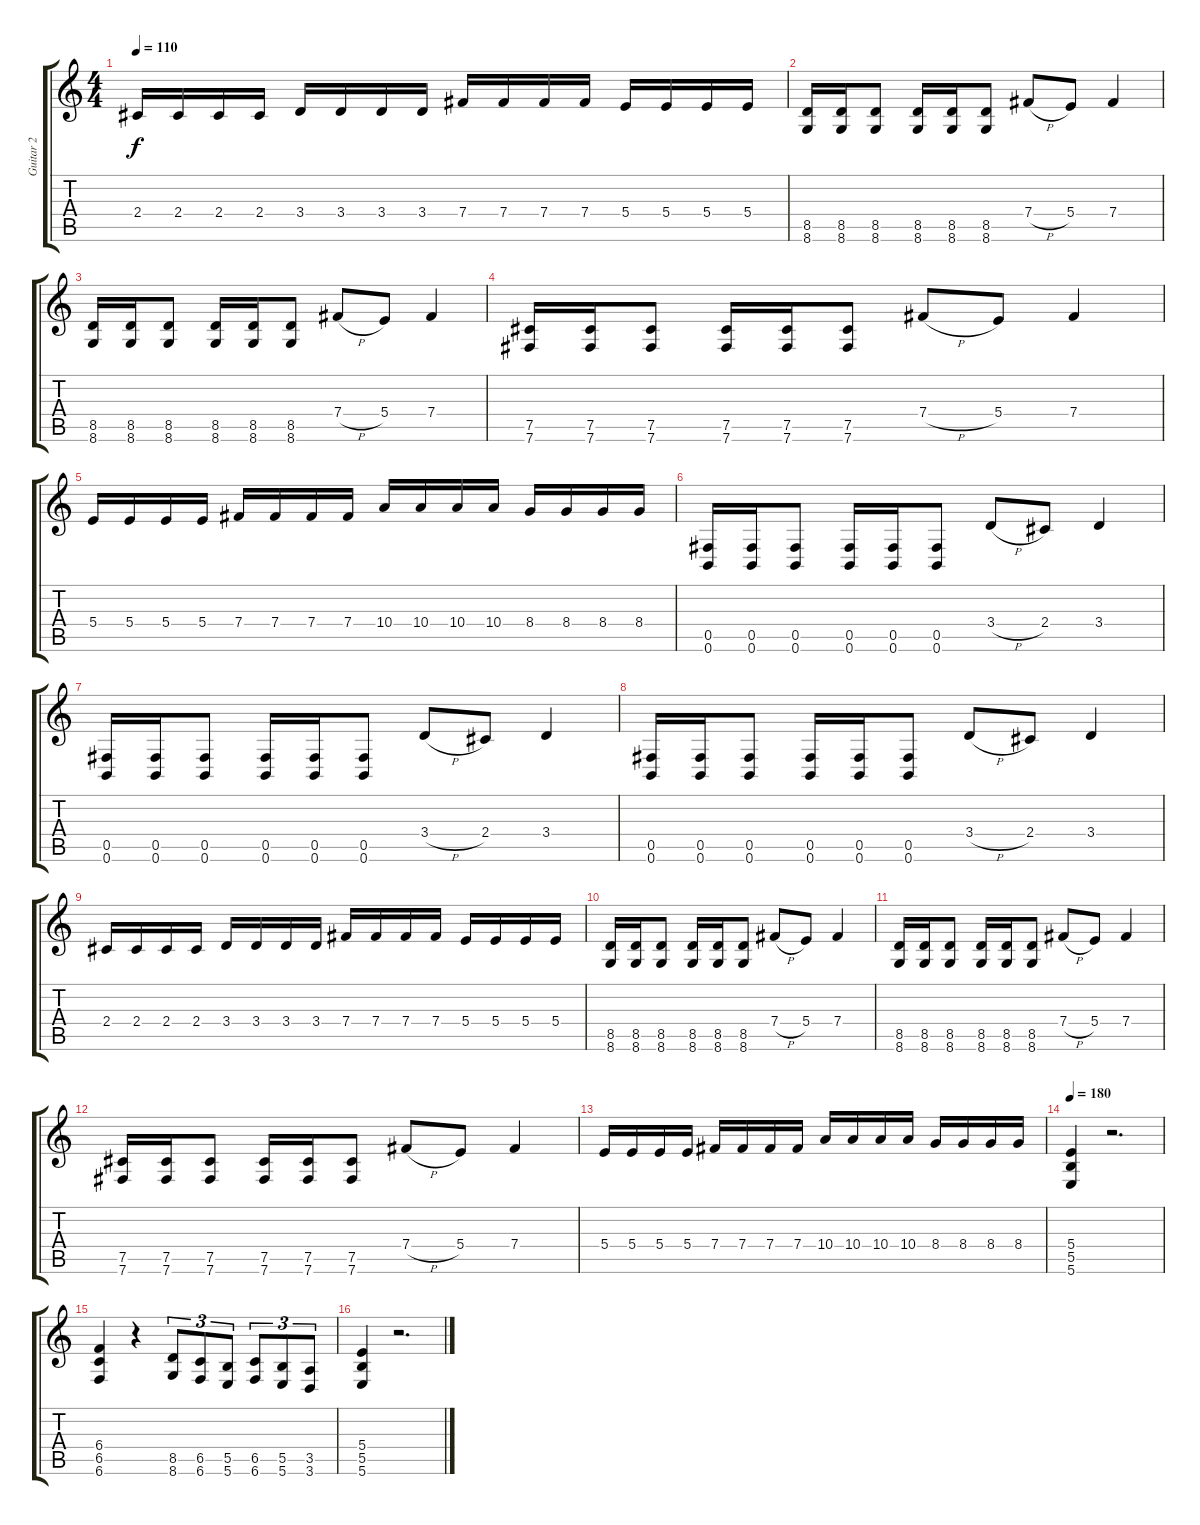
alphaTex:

\track ("Guitar 2" "Guitar 2") {instrument distortionguitar}
\staff {score tabs}
\tuning (Db4 Ab3 E3 B2 Gb2 B1) {hide}
\ts (4 4)
\tempo 110
\clef g2
\ks c
2.4.16{dy f} 2.4.16 2.4.16 2.4.16 3.4.16 3.4.16 3.4.16 3.4.16 7.4.16 7.4.16 7.4.16 7.4.16 5.4.16 5.4.16 5.4.16 5.4.16 |
(8.5 8.6).16 (8.5 8.6).16 (8.5 8.6).8 (8.5 8.6).16 (8.5 8.6).16 (8.5 8.6).8 7.4{h}.8 5.4.8 7.4.4 |
(8.5 8.6).16 (8.5 8.6).16 (8.5 8.6).8 (8.5 8.6).16 (8.5 8.6).16 (8.5 8.6).8 7.4{h}.8 5.4.8 7.4.4 |
(7.5 7.6).16 (7.5 7.6).16 (7.5 7.6).8 (7.5 7.6).16 (7.5 7.6).16 (7.5 7.6).8 7.4{h}.8 5.4.8 7.4.4 |
5.4.16 5.4.16 5.4.16 5.4.16 7.4.16 7.4.16 7.4.16 7.4.16 10.4.16 10.4.16 10.4.16 10.4.16 8.4.16 8.4.16 8.4.16 8.4.16 |
(0.5 0.6).16 (0.5 0.6).16 (0.5 0.6).8 (0.5 0.6).16 (0.5 0.6).16 (0.5 0.6).8 3.4{h}.8 2.4.8 3.4.4 |
(0.5 0.6).16 (0.5 0.6).16 (0.5 0.6).8 (0.5 0.6).16 (0.5 0.6).16 (0.5 0.6).8 3.4{h}.8 2.4.8 3.4.4 |
(0.5 0.6).16 (0.5 0.6).16 (0.5 0.6).8 (0.5 0.6).16 (0.5 0.6).16 (0.5 0.6).8 3.4{h}.8 2.4.8 3.4.4 |
2.4.16 2.4.16 2.4.16 2.4.16 3.4.16 3.4.16 3.4.16 3.4.16 7.4.16 7.4.16 7.4.16 7.4.16 5.4.16 5.4.16 5.4.16 5.4.16 |
(8.5 8.6).16 (8.5 8.6).16 (8.5 8.6).8 (8.5 8.6).16 (8.5 8.6).16 (8.5 8.6).8 7.4{h}.8 5.4.8 7.4.4 |
(8.5 8.6).16 (8.5 8.6).16 (8.5 8.6).8 (8.5 8.6).16 (8.5 8.6).16 (8.5 8.6).8 7.4{h}.8 5.4.8 7.4.4 |
(7.5 7.6).16 (7.5 7.6).16 (7.5 7.6).8 (7.5 7.6).16 (7.5 7.6).16 (7.5 7.6).8 7.4{h}.8 5.4.8 7.4.4 |
5.4.16 5.4.16 5.4.16 5.4.16 7.4.16 7.4.16 7.4.16 7.4.16 10.4.16 10.4.16 10.4.16 10.4.16 8.4.16 8.4.16 8.4.16 8.4.16 |
\tempo 180
(5.4 5.5 5.6).4 r.2{d} |
(6.4 6.5 6.6).4 r.4 (8.5 8.6).8{tu (3 2)} (6.5 6.6).8{tu (3 2)} (5.5 5.6).8{tu (3 2)} (6.5 6.6).8{tu (3 2)} (5.5 5.6).8{tu (3 2)} (3.5 3.6).8{tu (3 2)} |
(5.4 5.5 5.6).4 r.2{d}
